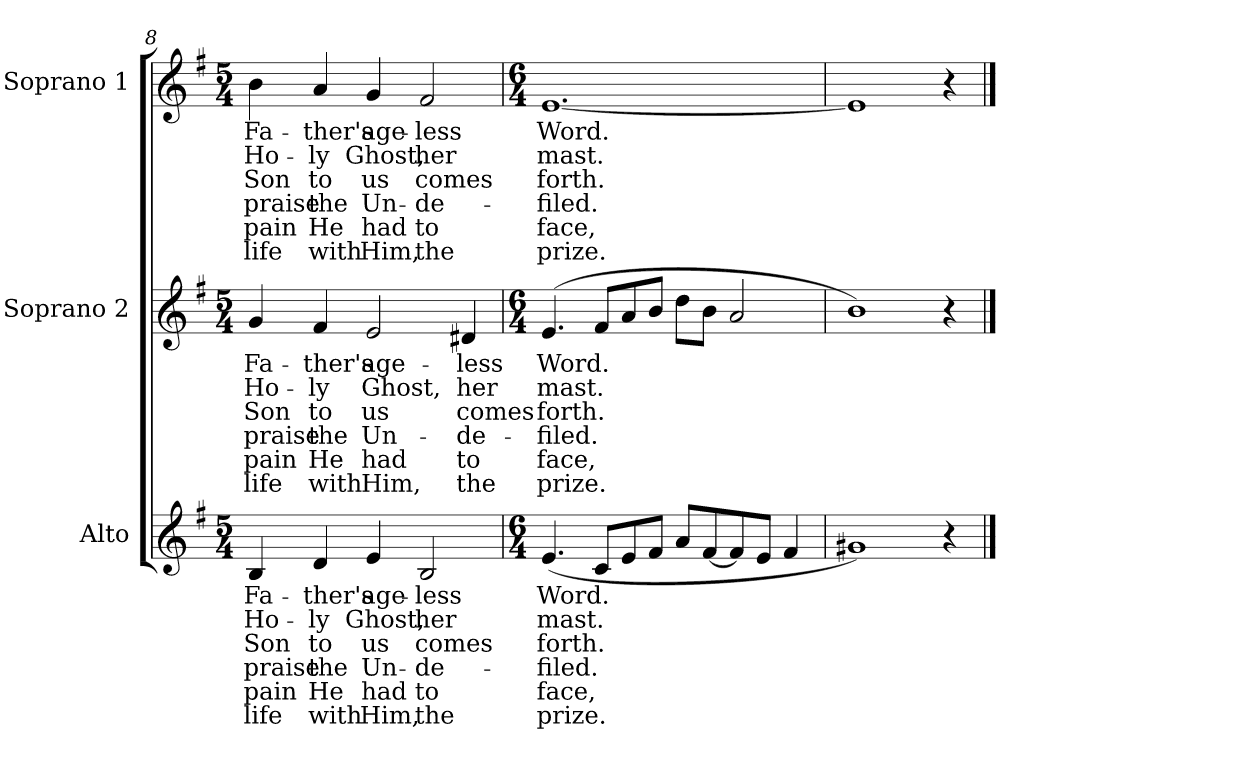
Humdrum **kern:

**kern	**text	**text	**text	**text	**text	**text	**kern	**text	**text	**text	**text	**text	**text	**kern	**text	**text	**text	**text	**text	**text
*part3	*part3	*part3	*part3	*part3	*part3	*part3	*part2	*part2	*part2	*part2	*part2	*part2	*part2	*part1	*part1	*part1	*part1	*part1	*part1	*part1
*staff3	*staff3	*staff3	*staff3	*staff3	*staff3	*staff3	*staff2	*staff2	*staff2	*staff2	*staff2	*staff2	*staff2	*staff1	*staff1	*staff1	*staff1	*staff1	*staff1	*staff1
*I"Alto	*	*	*	*	*	*	*I"Soprano 2	*	*	*	*	*	*	*I"Soprano 1	*	*	*	*	*	*
!!LO:LB:g=z
*clefG2	*	*	*	*	*	*	*clefG2	*	*	*	*	*	*	*clefG2	*	*	*	*	*	*
*k[f#]	*	*	*	*	*	*	*k[f#]	*	*	*	*	*	*	*k[f#]	*	*	*	*	*	*
*e:	*	*	*	*	*	*	*e:	*	*	*	*	*	*	*e:	*	*	*	*	*	*
*M5/4	*	*	*	*	*	*	*M5/4	*	*	*	*	*	*	*M5/4	*	*	*	*	*	*
=8	=8	=8	=8	=8	=8	=8	=8	=8	=8	=8	=8	=8	=8	=8	=8	=8	=8	=8	=8	=8
!	!LO:LY:b	!LO:LY:b	!LO:LY:b	!LO:LY:b	!LO:LY:b	!LO:LY:b	!	!	!	!	!	!	!	!	!	!	!	!	!	!
!	!	!	!	!	!	!	!	!LO:LY:b	!LO:LY:b	!LO:LY:b	!LO:LY:b	!LO:LY:b	!LO:LY:b	!	!	!	!	!	!	!
!	!	!	!	!	!	!	!	!	!	!	!	!	!	!	!LO:LY:b	!LO:LY:b	!LO:LY:b	!LO:LY:b	!LO:LY:b	!LO:LY:b
4B/	Fa-	Ho-	Son	praise	pain	life	4g/	Fa-	Ho-	Son	praise	pain	life	4b\	Fa-	Ho-	Son	praise	pain	life
!	!LO:LY:b	!LO:LY:b	!LO:LY:b	!LO:LY:b	!LO:LY:b	!LO:LY:b	!	!	!	!	!	!	!	!	!	!	!	!	!	!
!	!	!	!	!	!	!	!	!LO:LY:b	!LO:LY:b	!LO:LY:b	!LO:LY:b	!LO:LY:b	!LO:LY:b	!	!	!	!	!	!	!
!	!	!	!	!	!	!	!	!	!	!	!	!	!	!	!LO:LY:b	!LO:LY:b	!LO:LY:b	!LO:LY:b	!LO:LY:b	!LO:LY:b
4d/	-ther's	-ly	to	the	He	with	4f#/	-ther's	-ly	to	the	He	with	4a/	-ther's	-ly	to	the	He	with
!	!LO:LY:b	!LO:LY:b	!LO:LY:b	!LO:LY:b	!LO:LY:b	!LO:LY:b	!	!	!	!	!	!	!	!	!	!	!	!	!	!
!	!	!	!	!	!	!	!	!LO:LY:b	!LO:LY:b	!LO:LY:b	!LO:LY:b	!LO:LY:b	!LO:LY:b	!	!	!	!	!	!	!
!	!	!	!	!	!	!	!	!	!	!	!	!	!	!	!LO:LY:b	!LO:LY:b	!LO:LY:b	!LO:LY:b	!LO:LY:b	!LO:LY:b
4e/	age-	Ghost,	us	Un-	had	Him,	2e/	age-	Ghost,	us	Un-	had	Him,	4g/	age-	Ghost,	us	Un-	had	Him,
!	!LO:LY:b	!LO:LY:b	!LO:LY:b	!LO:LY:b	!LO:LY:b	!LO:LY:b	!	!	!	!	!	!	!	!	!	!	!	!	!	!
!	!	!	!	!	!	!	!	!	!	!	!	!	!	!	!LO:LY:b	!LO:LY:b	!LO:LY:b	!LO:LY:b	!LO:LY:b	!LO:LY:b
2B/	-less	her	comes	-de-	to	the	.	.	.	.	.	.	.	2f#/	-less	her	comes	-de-	to	the
!	!	!	!	!	!	!	!	!LO:LY:b	!LO:LY:b	!LO:LY:b	!LO:LY:b	!LO:LY:b	!LO:LY:b	!	!	!	!	!	!	!
.	.	.	.	.	.	.	4d#X/	-less	her	comes	-de-	to	the	.	.	.	.	.	.	.
=9	=9	=9	=9	=9	=9	=9	=9	=9	=9	=9	=9	=9	=9	=9	=9	=9	=9	=9	=9	=9
*M6/4	*	*	*	*	*	*	*M6/4	*	*	*	*	*	*	*M6/4	*	*	*	*	*	*
!	!LO:LY:b	!LO:LY:b	!LO:LY:b	!LO:LY:b	!LO:LY:b	!LO:LY:b	!	!	!	!	!	!	!	!	!	!	!	!	!	!
!	!	!	!	!	!	!	!	!LO:LY:b	!LO:LY:b	!LO:LY:b	!LO:LY:b	!LO:LY:b	!LO:LY:b	!	!	!	!	!	!	!
!	!	!	!	!	!	!	!	!	!	!	!	!	!	!	!LO:LY:b	!LO:LY:b	!LO:LY:b	!LO:LY:b	!LO:LY:b	!LO:LY:b
(<4.e/	Word.	mast.	forth.	-filed.	face,	prize.	(<4.e/	Word.	mast.	forth.	-filed.	face,	prize.	[1.e	Word.	mast.	forth.	-filed.	face,	prize.
8c/L	.	.	.	.	.	.	8f#/L	.	.	.	.	.	.	.	.	.	.	.	.	.
8e/	.	.	.	.	.	.	8a/	.	.	.	.	.	.	.	.	.	.	.	.	.
8f#/J	.	.	.	.	.	.	8b/J	.	.	.	.	.	.	.	.	.	.	.	.	.
8a/L	.	.	.	.	.	.	8dd\L	.	.	.	.	.	.	.	.	.	.	.	.	.
[8f#/	.	.	.	.	.	.	8b\J	.	.	.	.	.	.	.	.	.	.	.	.	.
8f#/]	.	.	.	.	.	.	2a/	.	.	.	.	.	.	.	.	.	.	.	.	.
8e/J	.	.	.	.	.	.	.	.	.	.	.	.	.	.	.	.	.	.	.	.
4f#/	.	.	.	.	.	.	.	.	.	.	.	.	.	.	.	.	.	.	.	.
=10	=10	=10	=10	=10	=10	=10	=10	=10	=10	=10	=10	=10	=10	=10	=10	=10	=10	=10	=10	=10
1g#X)	.	.	.	.	.	.	1b)	.	.	.	.	.	.	1e]	.	.	.	.	.	.
4r	.	.	.	.	.	.	4r	.	.	.	.	.	.	4r	.	.	.	.	.	.
==	==	==	==	==	==	==	==	==	==	==	==	==	==	==	==	==	==	==	==	==
*-	*-	*-	*-	*-	*-	*-	*-	*-	*-	*-	*-	*-	*-	*-	*-	*-	*-	*-	*-	*-
